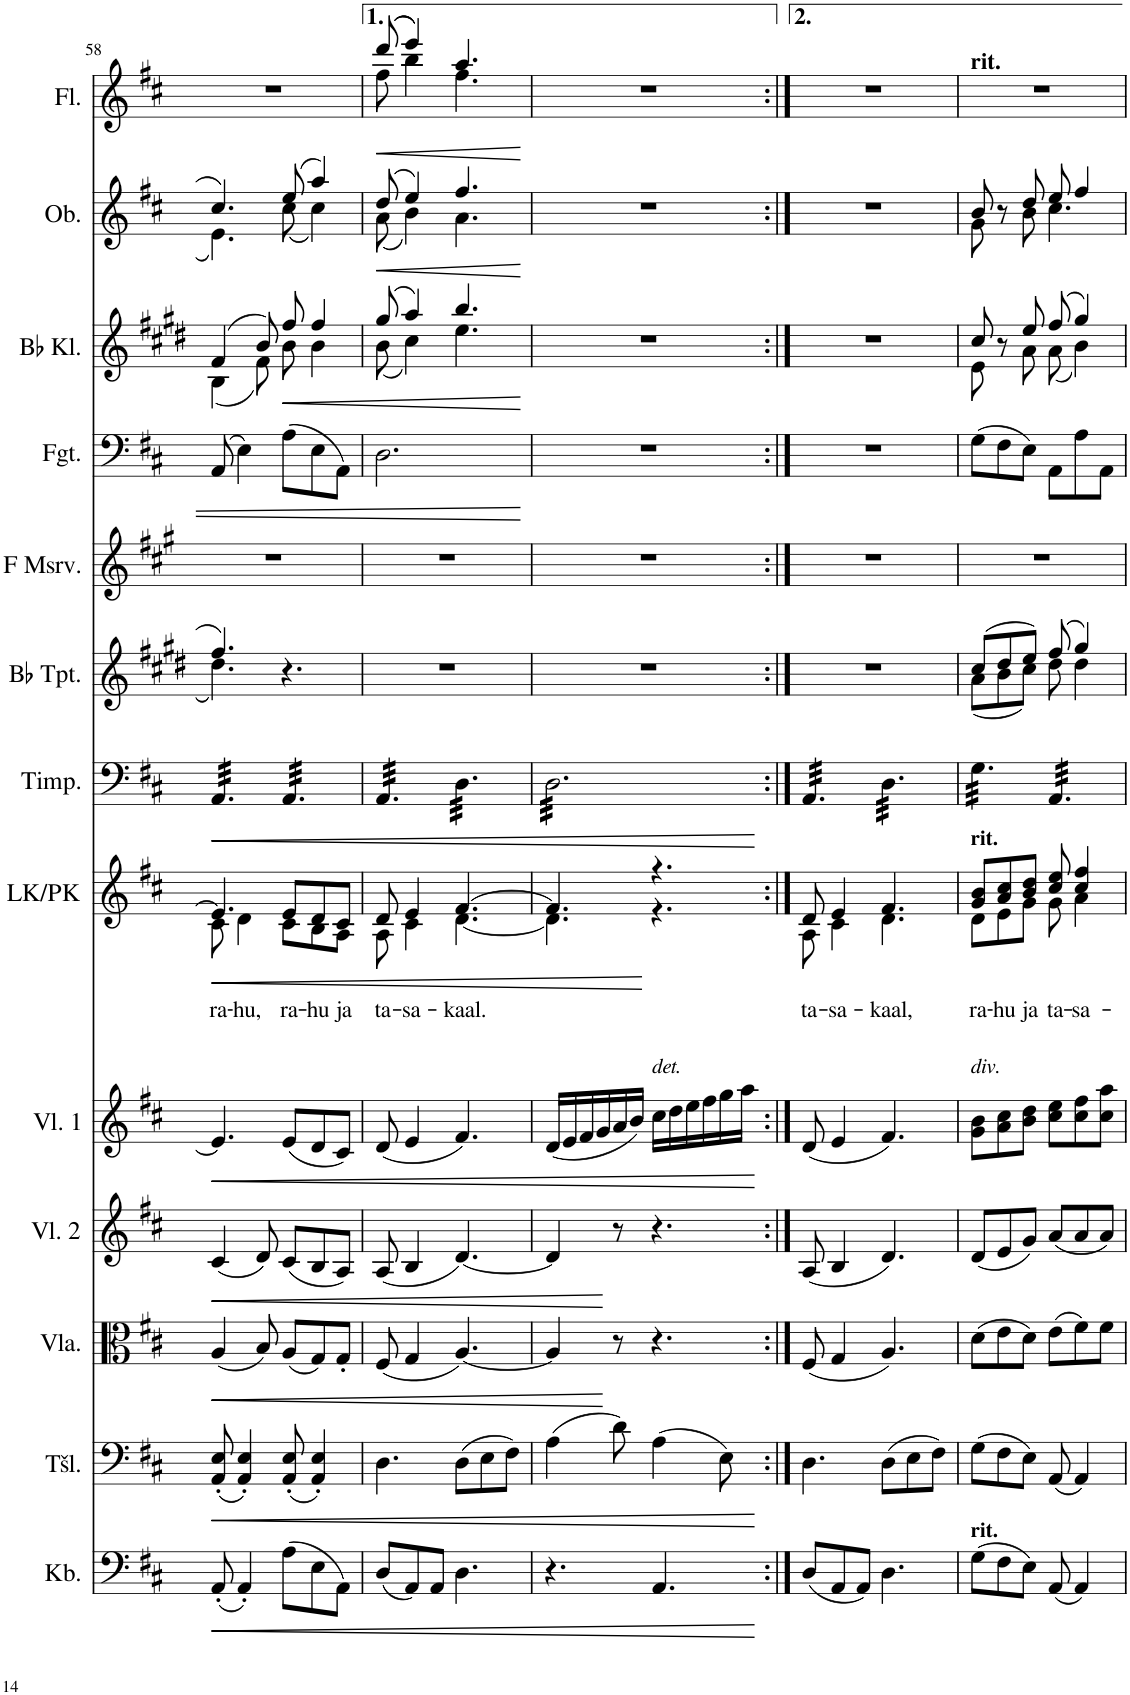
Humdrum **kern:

**kern	**dynam	**kern	**dynam	**kern	**dynam	**kern	**dynam	**kern	**dynam	**kern	**text	**dynam	**kern	**dynam	**kern	**kern	**kern	**kern	**dynam	**kern	**dynam	**kern	**dynam
*part13	*part13	*part12	*part12	*part11	*part11	*part10	*part10	*part9	*part9	*part8	*part8	*part8	*part7	*part7	*part6	*part5	*part4	*part3	*part3	*part2	*part2	*part1	*part1
*staff13	*staff13	*staff12	*staff12	*staff11	*staff11	*staff10	*staff10	*staff9	*staff9	*staff8	*staff8	*staff8	*staff7	*staff7	*staff6	*staff5	*staff4	*staff3	*staff3	*staff2	*staff2	*staff1	*staff1
*I"Kontrabass	*	*I"Tšello	*	*I"Vioola	*	*I"Viiul 2	*	*I"Viiul 1	*	*I"Laste- ja poistekoor	*	*	*I"Timpan	*	*I"Bb trompet	*I"Metsasarv F	*I"Fagott	*I"Bb klarnet	*	*I"Oboe	*	*I"Flööt	*
*I'Kb.	*	*I'Tšl.	*	*I'Vla.	*	*I'Vl. 2	*	*I'Vl. 1	*	*	*	*	*I'Timp.	*	*I'Bb Tpt.	*	*I'Fgt.	*I'Bb Kl.	*	*I'Ob.	*	*I'Fl.	*
!!LO:PB:g=z
*clefF4	*	*clefF4	*	*clefC3	*	*clefG2	*	*clefG2	*	*clefG2	*	*	*clefF4	*	*clefG2	*clefG2	*clefF4	*clefG2	*	*clefG2	*	*clefG2	*
*Trd7c12	*	*	*	*	*	*	*	*	*	*	*	*	*	*	*Trd1c2	*Trd4c7	*	*Trd1c2	*	*	*	*	*
*k[f#c#]	*	*k[f#c#]	*	*k[f#c#]	*	*k[f#c#]	*	*k[f#c#]	*	*k[f#c#]	*	*	*k[f#c#]	*	*k[f#c#g#d#]	*k[f#c#g#]	*k[f#c#]	*k[f#c#g#d#]	*	*k[f#c#]	*	*k[f#c#]	*
*M6/8	*	*M6/8	*	*M6/8	*	*M6/8	*	*M6/8	*	*M6/8	*	*	*M6/8	*	*M6/8	*M6/8	*M6/8	*M6/8	*	*M6/8	*	*M6/8	*
=58	=58	=58	=58	=58	=58	=58	=58	=58	=58	=58	=58	=58	=58	=58	=58	=58	=58	=58	=58	=58	=58	=58	=58
!	!LO:HP:b	!	!LO:HP:b	!	!LO:HP:b	!	!LO:HP:b	!	!LO:HP:b	!	!LO:LY:b	!LO:HP:b	!	!LO:HP:b	!	!	!	!	!	!	!	!	!
*	*	*	*	*	*	*	*	*	*	*^	*	*	*	*	*^	*	*	*^	*	*^	*	*	*
*	*	*	*	*	*	*	*	*	*	*	*	*	*	*tremolo	*	*	*	*	*	*	*	*	*	*	*	*	*
(8AA'/	<	(8AA/' 8E/'	<	(4A/	<	(4c#/	<	4.e/]	<	4.e/]	8c#\	ra-	<	32AA/LLL	<	4.ff#/	4.dd#\	2.r	(8AA/	(4f#/	(4B\	.	4.cc#/	4.e\	.	2.r	.
.	.	.	.	.	.	.	.	.	.	.	.	.	.	32AA/	.	.	.	.	.	.	.	.	.	.	.	.	.
.	.	.	.	.	.	.	.	.	.	.	.	.	.	32AA/	.	.	.	.	.	.	.	.	.	.	.	.	.
.	.	.	.	.	.	.	.	.	.	.	.	.	.	32AA/	.	.	.	.	.	.	.	.	.	.	.	.	.
!	!	!	!	!	!	!	!	!	!	!	!	!LO:LY:b	!	!	!	!	!	!	!	!	!	!	!	!	!	!	!
4AA'/)	.	4AA/' 4E/')	.	.	.	.	.	.	.	.	4d\	-hu,	.	32AA/	.	.	.	.	4E\)	.	.	.	.	.	.	.	.
.	.	.	.	.	.	.	.	.	.	.	.	.	.	32AA/	.	.	.	.	.	.	.	.	.	.	.	.	.
.	.	.	.	.	.	.	.	.	.	.	.	.	.	32AA/	.	.	.	.	.	.	.	.	.	.	.	.	.
.	.	.	.	.	.	.	.	.	.	.	.	.	.	32AA/	.	.	.	.	.	.	.	.	.	.	.	.	.
.	.	.	.	8B/)	.	8d/)	.	.	.	.	.	.	.	32AA/	.	.	.	.	.	8b/)	8f#\)	.	.	.	.	.	.
.	.	.	.	.	.	.	.	.	.	.	.	.	.	32AA/	.	.	.	.	.	.	.	.	.	.	.	.	.
.	.	.	.	.	.	.	.	.	.	.	.	.	.	32AA/	.	.	.	.	.	.	.	.	.	.	.	.	.
.	.	.	.	.	.	.	.	.	.	.	.	.	.	32AA/JJJ	.	.	.	.	.	.	.	.	.	.	.	.	.
!	!	!	!	!	!	!	!	!	!	!	!	!LO:LY:b	!	!	!	!	!	!	!	!	!	!LO:HP:b	!	!	!	!	!
(8A\L	.	(8AA/' 8E/'	.	(8A/L	.	(8c#/L	.	(8e/L	.	8e/L	8c#\L	ra-	.	32AA/LLL	.	4.r	4.ryy	.	(8A\L	8ff#/	8b\	<	(8ee/	(8cc#\	.	.	.
.	.	.	.	.	.	.	.	.	.	.	.	.	.	32AA/	.	.	.	.	.	.	.	.	.	.	.	.	.
.	.	.	.	.	.	.	.	.	.	.	.	.	.	32AA/	.	.	.	.	.	.	.	.	.	.	.	.	.
.	.	.	.	.	.	.	.	.	.	.	.	.	.	32AA/	.	.	.	.	.	.	.	.	.	.	.	.	.
!	!	!	!	!	!	!	!	!	!	!	!	!LO:LY:b	!	!	!	!	!	!	!	!	!	!	!	!	!	!	!
8E\	.	4AA/' 4E/')	.	8G/)	.	8B/	.	8d/	.	8d/	8B\	-hu	.	32AA/	.	.	.	.	8E\	4ff#/	4b\	.	4aa/)	4cc#\)	.	.	.
.	.	.	.	.	.	.	.	.	.	.	.	.	.	32AA/	.	.	.	.	.	.	.	.	.	.	.	.	.
.	.	.	.	.	.	.	.	.	.	.	.	.	.	32AA/	.	.	.	.	.	.	.	.	.	.	.	.	.
.	.	.	.	.	.	.	.	.	.	.	.	.	.	32AA/	.	.	.	.	.	.	.	.	.	.	.	.	.
!	!	!	!	!	!	!	!	!	!	!	!	!LO:LY:b	!	!	!	!	!	!	!	!	!	!	!	!	!	!	!
8AA\J)	.	.	.	8G'/J	.	8A/J)	.	8c#/J)	.	8c#/J	8A\J	ja	.	32AA/	.	.	.	.	8AA\J)	.	.	.	.	.	.	.	.
.	.	.	.	.	.	.	.	.	.	.	.	.	.	32AA/	.	.	.	.	.	.	.	.	.	.	.	.	.
.	.	.	.	.	.	.	.	.	.	.	.	.	.	32AA/	.	.	.	.	.	.	.	.	.	.	.	.	.
.	.	.	.	.	.	.	.	.	.	.	.	.	.	32AA/JJJ	.	.	.	.	.	.	.	.	.	.	.	.	.
*	*	*	*	*	*	*	*	*	*	*	*	*	*	*	*	*v	*v	*	*	*	*	*	*	*	*	*	*
=59	=59	=59	=59	=59	=59	=59	=59	=59	=59	=59	=59	=59	=59	=59	=59	=59	=59	=59	=59	=59	=59	=59	=59	=59	=59	=59
!	!	!	!	!	!	!	!	!	!	!	!	!LO:LY:b	!	!	!	!	!	!	!	!	!	!	!	!LO:HP:b	!	!LO:HP:b
*	*	*	*	*	*	*	*	*	*	*	*	*	*	*	*	*	*	*	*	*	*	*	*	*	*^	*
(8D/L	.	4.D\	.	(8F#/	.	(8A/	.	(8d/	.	8d/	8A\	ta-	.	32AA/LLL	.	2.r	2.r	2.D\	(8gg#/	(8b\	.	(8dd/	(8a\	<	((8ddd/	8ff#\	<
.	.	.	.	.	.	.	.	.	.	.	.	.	.	32AA/	.	.	.	.	.	.	.	.	.	.	.	.	.
.	.	.	.	.	.	.	.	.	.	.	.	.	.	32AA/	.	.	.	.	.	.	.	.	.	.	.	.	.
.	.	.	.	.	.	.	.	.	.	.	.	.	.	32AA/	.	.	.	.	.	.	.	.	.	.	.	.	.
!	!	!	!	!	!	!	!	!	!	!	!	!LO:LY:b	!	!	!	!	!	!	!	!	!	!	!	!	!	!	!
8AA/)	.	.	.	4G/	.	4B/	.	4e/	.	4e/	4c#\	-sa-	.	32AA/	.	.	.	.	4aa/)	4cc#\)	.	4ee/)	4b\)	.	4eee/))	4bb\	.
.	.	.	.	.	.	.	.	.	.	.	.	.	.	32AA/	.	.	.	.	.	.	.	.	.	.	.	.	.
.	.	.	.	.	.	.	.	.	.	.	.	.	.	32AA/	.	.	.	.	.	.	.	.	.	.	.	.	.
.	.	.	.	.	.	.	.	.	.	.	.	.	.	32AA/	.	.	.	.	.	.	.	.	.	.	.	.	.
8AA/J	.	.	.	.	.	.	.	.	.	.	.	.	.	32AA/	.	.	.	.	.	.	.	.	.	.	.	.	.
.	.	.	.	.	.	.	.	.	.	.	.	.	.	32AA/	.	.	.	.	.	.	.	.	.	.	.	.	.
.	.	.	.	.	.	.	.	.	.	.	.	.	.	32AA/	.	.	.	.	.	.	.	.	.	.	.	.	.
.	.	.	.	.	.	.	.	.	.	.	.	.	.	32AA/JJJ	.	.	.	.	.	.	.	.	.	.	.	.	.
!	!	!	!	!	!	!	!	!	!	!	!	!LO:LY:b	!	!	!	!	!	!	!	!	!	!	!	!	!	!	!
4.D\	.	(8D\L	.	[4.A/)	.	[4.d/)	.	4.f#/)	.	[4.f#/	[4.d\	-kaal.	.	32D\LLL	.	.	.	.	4.bb/	4.ee\	.	4.ff#/	4.a\	.	4.aa/	4.ff#\	.
.	.	.	.	.	.	.	.	.	.	.	.	.	.	32D\	.	.	.	.	.	.	.	.	.	.	.	.	.
.	.	.	.	.	.	.	.	.	.	.	.	.	.	32D\	.	.	.	.	.	.	.	.	.	.	.	.	.
.	.	.	.	.	.	.	.	.	.	.	.	.	.	32D\	.	.	.	.	.	.	.	.	.	.	.	.	.
.	.	8E\	.	.	.	.	.	.	.	.	.	.	.	32D\	.	.	.	.	.	.	.	.	.	.	.	.	.
.	.	.	.	.	.	.	.	.	.	.	.	.	.	32D\	.	.	.	.	.	.	.	.	.	.	.	.	.
.	.	.	.	.	.	.	.	.	.	.	.	.	.	32D\	.	.	.	.	.	.	.	.	.	.	.	.	.
.	.	.	.	.	.	.	.	.	.	.	.	.	.	32D\	.	.	.	.	.	.	.	.	.	.	.	.	.
.	.	8F#\J)	.	.	.	.	.	.	.	.	.	.	.	32D\	.	.	.	.	.	.	.	.	.	.	.	.	.
.	.	.	.	.	.	.	.	.	.	.	.	.	.	32D\	.	.	.	.	.	.	.	.	.	.	.	.	.
.	.	.	.	.	.	.	.	.	.	.	.	.	.	32D\	.	.	.	.	.	.	.	.	.	.	.	.	.
.	.	.	.	.	.	.	.	.	.	.	.	.	.	32D\JJJ	.	.	.	.	.	.	.	.	.	.	.	.	.
*	*	*	*	*	*	*	*	*	*	*	*	*	*	*	*	*	*	*	*v	*v	*	*	*	*	*v	*v	*
*	*	*	*	*	*	*	*	*	*	*v	*v	*	*	*	*	*	*	*	*	*	*v	*v	*	*	*
.	.	.	.	.	.	.	.	.	.	.	.	.	.	.	.	.	.	.	[	.	[	.	[
=60	=60	=60	=60	=60	=60	=60	=60	=60	=60	=60	=60	=60	=60	=60	=60	=60	=60	=60	=60	=60	=60	=60	=60
*	*	*	*	*	*	*	*	*	*	*^	*	*	*	*	*	*	*	*	*	*	*	*	*
4.r	.	(4A\	.	4A/]	.	4d/]	.	(16d/LL	.	4.f#/]	4.d\]	.	.	32D\LLL	.	2.r	2.r	2.r	2.r	.	2.r	.	2.r	.
.	.	.	.	.	.	.	.	.	.	.	.	.	.	32D\	.	.	.	.	.	.	.	.	.	.
.	.	.	.	.	.	.	.	16e/	.	.	.	.	.	32D\	.	.	.	.	.	.	.	.	.	.
.	.	.	.	.	.	.	.	.	.	.	.	.	.	32D\	.	.	.	.	.	.	.	.	.	.
.	.	.	.	.	.	.	.	16f#/	.	.	.	.	.	32D\	.	.	.	.	.	.	.	.	.	.
.	.	.	.	.	.	.	.	.	.	.	.	.	.	32D\	.	.	.	.	.	.	.	.	.	.
.	.	.	.	.	.	.	.	16g/	.	.	.	.	.	32D\	.	.	.	.	.	.	.	.	.	.
.	.	.	.	.	.	.	.	.	.	.	.	.	.	32D\	.	.	.	.	.	.	.	.	.	.
.	.	8d\)	.	8r	[	8r	[	16a/	.	.	.	.	.	32D\	.	.	.	.	.	.	.	.	.	.
.	.	.	.	.	.	.	.	.	.	.	.	.	.	32D\	.	.	.	.	.	.	.	.	.	.
.	.	.	.	.	.	.	.	16b/JJ)	.	.	.	.	.	32D\	.	.	.	.	.	.	.	.	.	.
.	.	.	.	.	.	.	.	.	.	.	.	.	.	32D\	.	.	.	.	.	.	.	.	.	.
!	!	!	!	!	!	!	!	!LO:TX:a:i:t=det.	!	!	!	!	!	!	!	!	!	!	!	!	!	!	!	!
4.AA/	.	(4A\	.	4.r	.	4.r	.	16cc#\LL	.	4.r	4.r	.	[	32D\	.	.	.	.	.	.	.	.	.	.
.	.	.	.	.	.	.	.	.	.	.	.	.	.	32D\	.	.	.	.	.	.	.	.	.	.
.	.	.	.	.	.	.	.	16dd\	.	.	.	.	.	32D\	.	.	.	.	.	.	.	.	.	.
.	.	.	.	.	.	.	.	.	.	.	.	.	.	32D\	.	.	.	.	.	.	.	.	.	.
.	.	.	.	.	.	.	.	16ee\	.	.	.	.	.	32D\	.	.	.	.	.	.	.	.	.	.
.	.	.	.	.	.	.	.	.	.	.	.	.	.	32D\	.	.	.	.	.	.	.	.	.	.
.	.	.	.	.	.	.	.	16ff#\	.	.	.	.	.	32D\	.	.	.	.	.	.	.	.	.	.
.	.	.	.	.	.	.	.	.	.	.	.	.	.	32D\	.	.	.	.	.	.	.	.	.	.
.	.	8E\)	.	.	.	.	.	16gg\	.	.	.	.	.	32D\	.	.	.	.	.	.	.	.	.	.
.	.	.	.	.	.	.	.	.	.	.	.	.	.	32D\	.	.	.	.	.	.	.	.	.	.
.	.	.	.	.	.	.	.	16aa\JJ	.	.	.	.	.	32D\	.	.	.	.	.	.	.	.	.	.
.	.	.	.	.	.	.	.	.	.	.	.	.	.	32D\JJJ	.	.	.	.	.	.	.	.	.	.
*	*	*	*	*	*	*	*	*	*	*v	*v	*	*	*	*	*	*	*	*	*	*	*	*	*
.	[	.	[	.	.	.	.	.	[	.	.	.	.	[	.	.	.	.	.	.	.	.	.
=61:|!	=61:|!	=61:|!	=61:|!	=61:|!	=61:|!	=61:|!	=61:|!	=61:|!	=61:|!	=61:|!	=61:|!	=61:|!	=61:|!	=61:|!	=61:|!	=61:|!	=61:|!	=61:|!	=61:|!	=61:|!	=61:|!	=61:|!	=61:|!
!	!	!	!	!	!	!	!	!	!	!	!LO:LY:b	!	!	!	!	!	!	!	!	!	!	!	!
*	*	*	*	*	*	*	*	*	*	*^	*	*	*	*	*	*	*	*	*	*	*	*	*
(8D/L	.	4.D\	.	(8F#/	.	(8A/	.	(8d/	.	8d/	8A\	ta-	.	32AA/LLL	.	2.r	2.r	2.r	2.r	.	2.r	.	2.r	.
.	.	.	.	.	.	.	.	.	.	.	.	.	.	32AA/	.	.	.	.	.	.	.	.	.	.
.	.	.	.	.	.	.	.	.	.	.	.	.	.	32AA/	.	.	.	.	.	.	.	.	.	.
.	.	.	.	.	.	.	.	.	.	.	.	.	.	32AA/	.	.	.	.	.	.	.	.	.	.
!	!	!	!	!	!	!	!	!	!	!	!	!LO:LY:b	!	!	!	!	!	!	!	!	!	!	!	!
8AA/	.	.	.	4G/	.	4B/	.	4e/	.	4e/	4c#\	-sa-	.	32AA/	.	.	.	.	.	.	.	.	.	.
.	.	.	.	.	.	.	.	.	.	.	.	.	.	32AA/	.	.	.	.	.	.	.	.	.	.
.	.	.	.	.	.	.	.	.	.	.	.	.	.	32AA/	.	.	.	.	.	.	.	.	.	.
.	.	.	.	.	.	.	.	.	.	.	.	.	.	32AA/	.	.	.	.	.	.	.	.	.	.
8AA/J)	.	.	.	.	.	.	.	.	.	.	.	.	.	32AA/	.	.	.	.	.	.	.	.	.	.
.	.	.	.	.	.	.	.	.	.	.	.	.	.	32AA/	.	.	.	.	.	.	.	.	.	.
.	.	.	.	.	.	.	.	.	.	.	.	.	.	32AA/	.	.	.	.	.	.	.	.	.	.
.	.	.	.	.	.	.	.	.	.	.	.	.	.	32AA/JJJ	.	.	.	.	.	.	.	.	.	.
!	!	!	!	!	!	!	!	!	!	!	!	!LO:LY:b	!	!	!	!	!	!	!	!	!	!	!	!
4.D\	.	(8D\L	.	4.A/)	.	4.d/)	.	4.f#/)	.	4.f#/	4.d\	-kaal,	.	32D\LLL	.	.	.	.	.	.	.	.	.	.
.	.	.	.	.	.	.	.	.	.	.	.	.	.	32D\	.	.	.	.	.	.	.	.	.	.
.	.	.	.	.	.	.	.	.	.	.	.	.	.	32D\	.	.	.	.	.	.	.	.	.	.
.	.	.	.	.	.	.	.	.	.	.	.	.	.	32D\	.	.	.	.	.	.	.	.	.	.
.	.	8E\	.	.	.	.	.	.	.	.	.	.	.	32D\	.	.	.	.	.	.	.	.	.	.
.	.	.	.	.	.	.	.	.	.	.	.	.	.	32D\	.	.	.	.	.	.	.	.	.	.
.	.	.	.	.	.	.	.	.	.	.	.	.	.	32D\	.	.	.	.	.	.	.	.	.	.
.	.	.	.	.	.	.	.	.	.	.	.	.	.	32D\	.	.	.	.	.	.	.	.	.	.
.	.	8F#\J)	.	.	.	.	.	.	.	.	.	.	.	32D\	.	.	.	.	.	.	.	.	.	.
.	.	.	.	.	.	.	.	.	.	.	.	.	.	32D\	.	.	.	.	.	.	.	.	.	.
.	.	.	.	.	.	.	.	.	.	.	.	.	.	32D\	.	.	.	.	.	.	.	.	.	.
.	.	.	.	.	.	.	.	.	.	.	.	.	.	32D\JJJ	.	.	.	.	.	.	.	.	.	.
=62	=62	=62	=62	=62	=62	=62	=62	=62	=62	=62	=62	=62	=62	=62	=62	=62	=62	=62	=62	=62	=62	=62	=62	=62
!	!	!	!	!	!	!	!	!	!	!	!	!	!	!	!	!	!	!	!	!	!	!	!LO:TX:a:B:t=rit.	!
!	!	!	!	!	!	!	!	!	!	!LO:TX:a:B:t=rit.	!	!	!	!	!	!	!	!	!	!	!	!	!	!
!	!	!	!	!	!	!	!	!LO:TX:a:i:t=div.	!	!	!	!	!	!	!	!	!	!	!	!	!	!	!	!
!LO:TX:a:B:t=rit.	!	!	!	!	!	!	!	!	!	!	!	!	!	!	!	!	!	!	!	!	!	!	!	!
!	!	!	!	!	!	!	!	!	!	!	!	!LO:LY:b	!	!	!	!	!	!	!	!	!	!	!	!
*	*	*	*	*	*	*	*	*	*	*	*	*	*	*	*	*^	*	*	*^	*	*^	*	*	*
(8G\L	.	(8G\L	.	(8d\L	.	(8d/L	.	8g\ 8b\L	.	8g/ 8b/L	8d\L	ra-	.	32G\LLL	.	(8cc#/L	(8a\L	2.r	(8G\L	8cc#/	8e\	.	8b/	8g\	.	2.r	.
.	.	.	.	.	.	.	.	.	.	.	.	.	.	32G\	.	.	.	.	.	.	.	.	.	.	.	.	.
.	.	.	.	.	.	.	.	.	.	.	.	.	.	32G\	.	.	.	.	.	.	.	.	.	.	.	.	.
.	.	.	.	.	.	.	.	.	.	.	.	.	.	32G\	.	.	.	.	.	.	.	.	.	.	.	.	.
!	!	!	!	!	!	!	!	!	!	!	!	!LO:LY:b	!	!	!	!	!	!	!	!	!	!	!	!	!	!	!
8F#\	.	8F#\	.	8e\	.	8e/	.	8a\ 8cc#\	.	8a/ 8cc#/	8e\	-hu	.	32G\	.	8dd#/	8b\	.	8F#\	8r	8ryy	.	8r	8ryy	.	.	.
.	.	.	.	.	.	.	.	.	.	.	.	.	.	32G\	.	.	.	.	.	.	.	.	.	.	.	.	.
.	.	.	.	.	.	.	.	.	.	.	.	.	.	32G\	.	.	.	.	.	.	.	.	.	.	.	.	.
.	.	.	.	.	.	.	.	.	.	.	.	.	.	32G\	.	.	.	.	.	.	.	.	.	.	.	.	.
!	!	!	!	!	!	!	!	!	!	!	!	!LO:LY:b	!	!	!	!	!	!	!	!	!	!	!	!	!	!	!
8E\J)	.	8E\J)	.	8d\J)	.	8g/J)	.	8b\ 8dd\J	.	8b/ 8dd/J	8g\J	ja	.	32G\	.	8ee/J)	8cc#\J)	.	8E\J)	8ee/	8a\	.	8dd/	8b\	.	.	.
.	.	.	.	.	.	.	.	.	.	.	.	.	.	32G\	.	.	.	.	.	.	.	.	.	.	.	.	.
.	.	.	.	.	.	.	.	.	.	.	.	.	.	32G\	.	.	.	.	.	.	.	.	.	.	.	.	.
.	.	.	.	.	.	.	.	.	.	.	.	.	.	32G\JJJ	.	.	.	.	.	.	.	.	.	.	.	.	.
!	!	!	!	!	!	!	!	!	!	!	!	!LO:LY:b	!	!	!	!	!	!	!	!	!	!	!	!	!	!	!
(8AA/	.	(8AA/	.	(8e\L	.	(8a/L	.	8cc#\ 8ee\L	.	8cc#/ 8ee/	8g\	ta-	.	32AA/LLL	.	(8ff#/	8dd#\	.	8AA\L	(8ff#/	(8a\	.	8ee/	4.cc#\	.	.	.
.	.	.	.	.	.	.	.	.	.	.	.	.	.	32AA/	.	.	.	.	.	.	.	.	.	.	.	.	.
.	.	.	.	.	.	.	.	.	.	.	.	.	.	32AA/	.	.	.	.	.	.	.	.	.	.	.	.	.
.	.	.	.	.	.	.	.	.	.	.	.	.	.	32AA/	.	.	.	.	.	.	.	.	.	.	.	.	.
!	!	!	!	!	!	!	!	!	!	!	!	!LO:LY:b	!	!	!	!	!	!	!	!	!	!	!	!	!	!	!
4AA/)	.	4AA/)	.	8f#\)	.	8a/	.	8cc#\ 8ff#\	.	4cc#/ 4ff#/	4a\	-sa-	.	32AA/	.	4gg#/)	4dd#\	.	8A\	4gg#/)	4b\)	.	4ff#/	.	.	.	.
.	.	.	.	.	.	.	.	.	.	.	.	.	.	32AA/	.	.	.	.	.	.	.	.	.	.	.	.	.
.	.	.	.	.	.	.	.	.	.	.	.	.	.	32AA/	.	.	.	.	.	.	.	.	.	.	.	.	.
.	.	.	.	.	.	.	.	.	.	.	.	.	.	32AA/	.	.	.	.	.	.	.	.	.	.	.	.	.
.	.	.	.	8f#\J	.	8a/J)	.	8cc#\ 8aa\J	.	.	.	.	.	32AA/	.	.	.	.	8AA\J	.	.	.	.	.	.	.	.
.	.	.	.	.	.	.	.	.	.	.	.	.	.	32AA/	.	.	.	.	.	.	.	.	.	.	.	.	.
.	.	.	.	.	.	.	.	.	.	.	.	.	.	32AA/	.	.	.	.	.	.	.	.	.	.	.	.	.
.	.	.	.	.	.	.	.	.	.	.	.	.	.	32AA/JJJ	.	.	.	.	.	.	.	.	.	.	.	.	.
*	*	*	*	*	*	*	*	*	*	*	*	*	*	*Xtremolo	*	*	*	*	*	*	*	*	*	*	*	*	*
*	*	*	*	*	*	*	*	*	*	*	*	*	*	*	*	*	*	*	*	*v	*v	*	*	*	*	*	*
*	*	*	*	*	*	*	*	*	*	*v	*v	*	*	*	*	*v	*v	*	*	*	*	*v	*v	*	*	*
=	=	=	=	=	=	=	=	=	=	=	=	=	=	=	=	=	=	=	=	=	=	=	=
*-	*-	*-	*-	*-	*-	*-	*-	*-	*-	*-	*-	*-	*-	*-	*-	*-	*-	*-	*-	*-	*-	*-	*-
